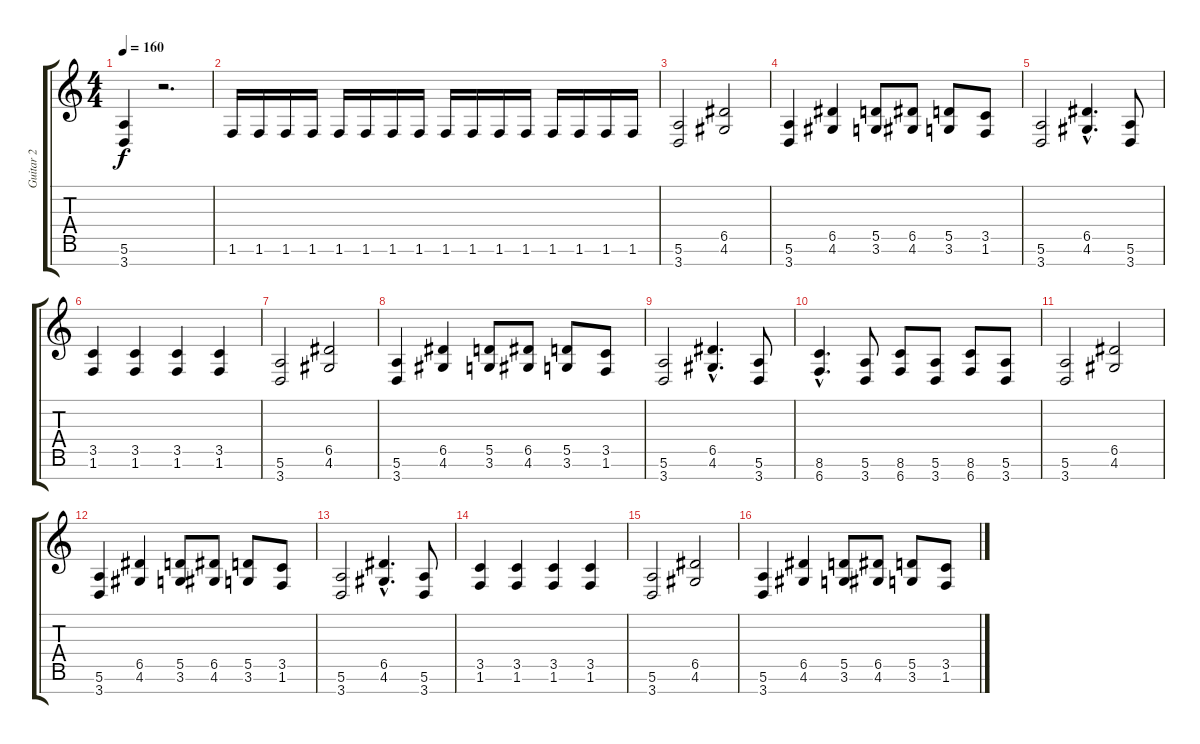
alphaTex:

\track ("Guitar 2" "Guitar 2") {instrument overdrivenguitar}
\staff {score tabs}
\tuning (E4 B3 G3 D3 A2 E2 B1) {hide}
\ts (4 4)
\tempo 160
\clef g2
\ks c
(5.6 3.7).4{dy f} r.2{d} |
1.6.16 1.6.16 1.6.16 1.6.16 1.6.16 1.6.16 1.6.16 1.6.16 1.6.16 1.6.16 1.6.16 1.6.16 1.6.16 1.6.16 1.6.16 1.6.16 |
(5.6 3.7).2 (6.5 4.6).2 |
(5.6 3.7).4 (6.5 4.6).4 (5.5 3.6).8 (6.5 4.6).8 (5.5 3.6).8 (3.5 1.6).8 |
(5.6 3.7).2 (6.5{hac} 4.6{hac}).4{d} (5.6 3.7).8 |
(3.5 1.6).4 (3.5 1.6).4 (3.5 1.6).4 (3.5 1.6).4 |
(5.6 3.7).2 (6.5 4.6).2 |
(5.6 3.7).4 (6.5 4.6).4 (5.5 3.6).8 (6.5 4.6).8 (5.5 3.6).8 (3.5 1.6).8 |
(5.6 3.7).2 (6.5{hac} 4.6{hac}).4{d} (5.6 3.7).8 |
(8.6{hac} 6.7{hac}).4{d} (5.6 3.7).8 (8.6 6.7).8 (5.6 3.7).8 (8.6 6.7).8 (5.6 3.7).8 |
(5.6 3.7).2 (6.5 4.6).2 |
(5.6 3.7).4 (6.5 4.6).4 (5.5 3.6).8 (6.5 4.6).8 (5.5 3.6).8 (3.5 1.6).8 |
(5.6 3.7).2 (6.5{hac} 4.6{hac}).4{d} (5.6 3.7).8 |
(3.5 1.6).4 (3.5 1.6).4 (3.5 1.6).4 (3.5 1.6).4 |
(5.6 3.7).2 (6.5 4.6).2 |
(5.6 3.7).4 (6.5 4.6).4 (5.5 3.6).8 (6.5 4.6).8 (5.5 3.6).8 (3.5 1.6).8
